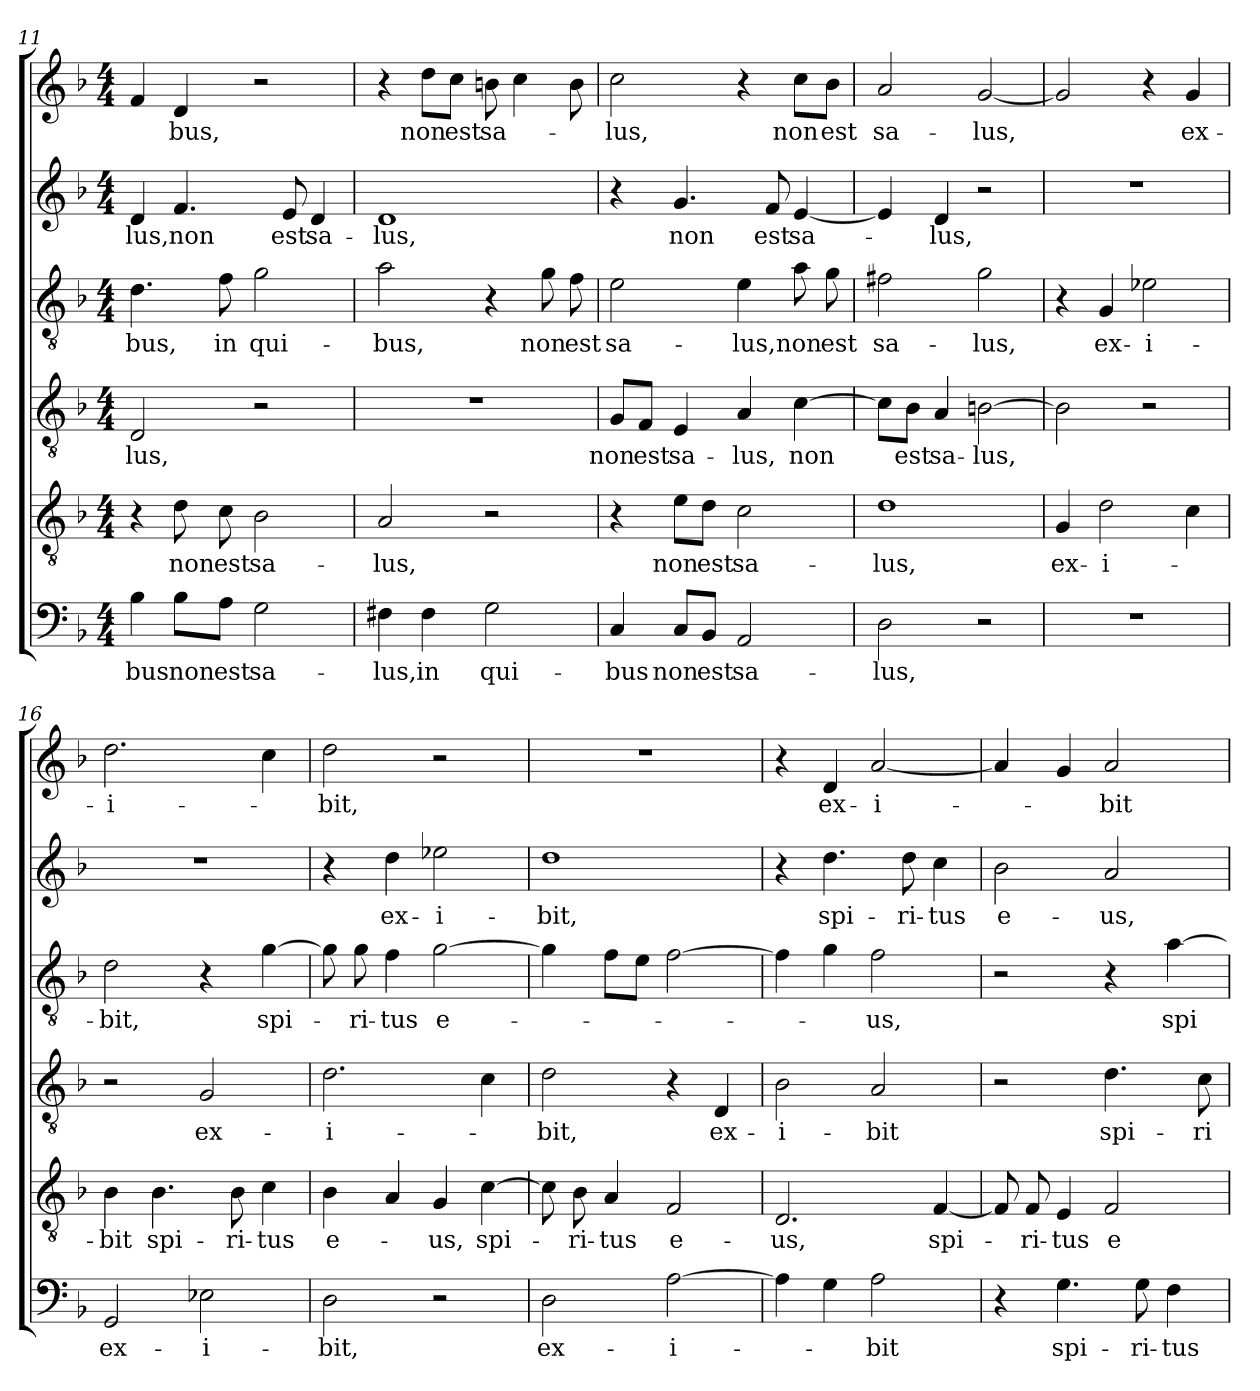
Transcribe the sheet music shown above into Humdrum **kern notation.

**kern	**text	**kern	**text	**kern	**text	**kern	**text	**kern	**text	**kern	**text
*part6	*part6	*part5	*part5	*part4	*part4	*part3	*part3	*part2	*part2	*part1	*part1
*staff6	*staff6	*staff5	*staff5	*staff4	*staff4	*staff3	*staff3	*staff2	*staff2	*staff1	*staff1
*clefF4	*	*clefGv2	*	*clefGv2	*	*clefGv2	*	*clefG2	*	*clefG2	*
*k[b-]	*	*k[b-]	*	*k[b-]	*	*k[b-]	*	*k[b-]	*	*k[b-]	*
*F:	*	*F:	*	*F:	*	*F:	*	*F:	*	*F:	*
*M4/4	*	*M4/4	*	*M4/4	*	*M4/4	*	*M4/4	*	*M4/4	*
=11	=11	=11	=11	=11	=11	=11	=11	=11	=11	=11	=11
4B-\	-bus	4r	.	2D/	-lus,	4.d\	-bus,	4d/	-lus,	4f/	.
8B-\L	non	8d\	non	.	.	.	.	4.f/	non	4d/	-bus,
8A\J	est	8c\	est	.	.	8f\	in	.	.	.	.
2G\	sa-	2B-\	sa-	2r	.	2g\	qui-	.	.	2r	.
.	.	.	.	.	.	.	.	8e/	est	.	.
.	.	.	.	.	.	.	.	4d/	sa-	.	.
=12	=12	=12	=12	=12	=12	=12	=12	=12	=12	=12	=12
4F#X\	-lus,	2A/	-lus,	1r	.	2a\	-bus,	1d	-lus,	4r	.
4F#\	in	.	.	.	.	.	.	.	.	8dd\L	non
.	.	.	.	.	.	.	.	.	.	8cc\J	est
2G\	qui-	2r	.	.	.	4r	.	.	.	8bn\	sa-
.	.	.	.	.	.	.	.	.	.	4cc\	.
.	.	.	.	.	.	8g\	non	.	.	.	.
.	.	.	.	.	.	8f\	est	.	.	8b\	.
!!LO:LB:g=z
=13	=13	=13	=13	=13	=13	=13	=13	=13	=13	=13	=13
4C/	-bus	4r	.	8G/L	non	2e\	sa-	4r	.	2cc\	-lus,
.	.	.	.	8F/J	est	.	.	.	.	.	.
8C/L	non	8e\L	non	4E/	sa-	.	.	4.g/	non	.	.
8BB-/J	est	8d\J	est	.	.	.	.	.	.	.	.
2AA/	sa-	2c\	sa-	4A/	-lus,	4e\	-lus,	.	.	4r	.
.	.	.	.	.	.	.	.	8f/	est	.	.
.	.	.	.	[4c\	non	8a\	non	[4e/	sa-	8cc\L	non
.	.	.	.	.	.	8g\	est	.	.	8b-\J	est
=14	=14	=14	=14	=14	=14	=14	=14	=14	=14	=14	=14
2D\	-lus,	1d	-lus,	8c\L]	.	2f#X\	sa-	4e/]	.	2a/	sa-
.	.	.	.	8B-\J	est	.	.	.	.	.	.
.	.	.	.	4A/	sa-	.	.	4d/	-lus,	.	.
2r	.	.	.	[2Bn\	-lus,	2g\	-lus,	2r	.	[2g/	-lus,
=15	=15	=15	=15	=15	=15	=15	=15	=15	=15	=15	=15
1r	.	4G/	ex-	2B\]	.	4r	.	1r	.	2g/]	.
.	.	2d\	-i-	.	.	4G/	ex-	.	.	.	.
.	.	.	.	2r	.	2e-X\	-i-	.	.	4r	.
.	.	4c\	.	.	.	.	.	.	.	4g/	ex-
=16	=16	=16	=16	=16	=16	=16	=16	=16	=16	=16	=16
2GG/	ex-	4B-\	-bit	2r	.	2d\	-bit,	1r	.	2.dd\	-i-
.	.	4.B-\	spi-	.	.	.	.	.	.	.	.
2E-X\	-i-	.	.	2G/	ex-	4r	.	.	.	.	.
.	.	8B-\	-ri-	.	.	.	.	.	.	.	.
.	.	4c\	-tus	.	.	[4g\	spi-	.	.	4cc\	.
!!LO:PB:g=z
=17	=17	=17	=17	=17	=17	=17	=17	=17	=17	=17	=17
2D\	-bit,	4B-\	e-	2.d\	-i-	8g\]	.	4r	.	2dd\	-bit,
.	.	.	.	.	.	8g\	-ri-	.	.	.	.
.	.	4A/	.	.	.	4f\	-tus	4dd\	ex-	.	.
2r	.	4G/	-us,	.	.	[2g\	e-	2ee-X\	-i-	2r	.
.	.	[4c\	spi-	4c\	.	.	.	.	.	.	.
=18	=18	=18	=18	=18	=18	=18	=18	=18	=18	=18	=18
2D\	ex-	8c\]	.	2d\	-bit,	4g\]	.	1dd	-bit,	1r	.
.	.	8B-\	-ri-	.	.	.	.	.	.	.	.
.	.	4A/	-tus	.	.	8f\L	.	.	.	.	.
.	.	.	.	.	.	8e\J	.	.	.	.	.
[2A\	-i-	2F/	e-	4r	.	[2f\	.	.	.	.	.
.	.	.	.	4D/	ex-	.	.	.	.	.	.
=19	=19	=19	=19	=19	=19	=19	=19	=19	=19	=19	=19
4A\]	.	2.D/	-us,	2B-\	-i-	4f\]	.	4r	.	4r	.
4G\	.	.	.	.	.	4g\	.	4.dd\	spi-	4d/	ex-
2A\	-bit	.	.	2A/	-bit	2f\	-us,	.	.	[2a/	-i-
.	.	.	.	.	.	.	.	8dd\	-ri-	.	.
.	.	[4F/	spi-	.	.	.	.	4cc\	-tus	.	.
=20	=20	=20	=20	=20	=20	=20	=20	=20	=20	=20	=20
4r	.	8F/]	.	2r	.	2r	.	2b-\	e-	4a/]	.
.	.	8F/	-ri-	.	.	.	.	.	.	.	.
4.G\	spi-	4E/	-tus	.	.	.	.	.	.	4g/	.
.	.	2F/	e-	4.d\	spi-	4r	.	2a/	-us,	2a/	-bit
8G\	-ri-	.	.	.	.	.	.	.	.	.	.
4F\	-tus	.	.	.	.	[4a\	spi-	.	.	.	.
.	.	.	.	8c\	-ri-	.	.	.	.	.	.
=	=	=	=	=	=	=	=	=	=	=	=
*-	*-	*-	*-	*-	*-	*-	*-	*-	*-	*-	*-
